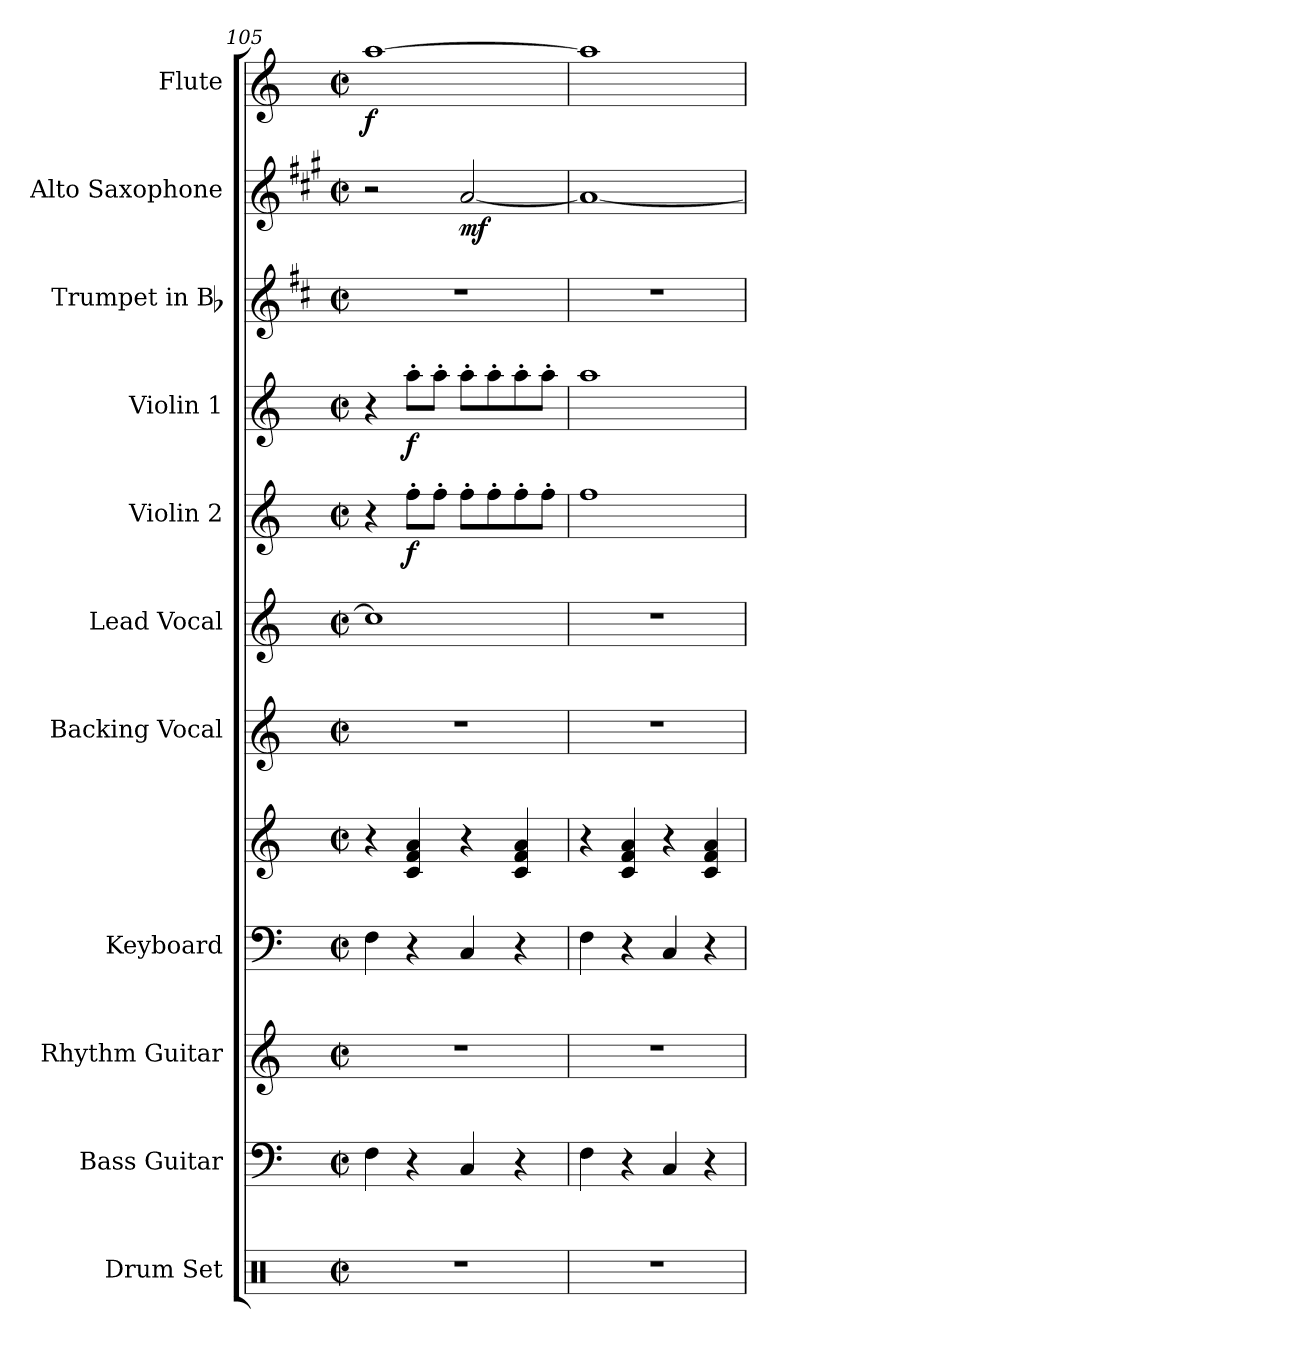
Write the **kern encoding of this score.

**kern	**kern	**kern	**kern	**kern	**kern	**kern	**kern	**dynam	**kern	**dynam	**kern	**kern	**dynam	**kern	**dynam
*part11	*part10	*part9	*part8	*part8	*part7	*part6	*part5	*part5	*part4	*part4	*part3	*part2	*part2	*part1	*part1
*staff12	*staff11	*staff10	*staff9	*staff8	*staff7	*staff6	*staff5	*staff5	*staff4	*staff4	*staff3	*staff2	*staff2	*staff1	*staff1
*I"Drum Set	*I"Bass Guitar	*I"Rhythm Guitar	*I"Keyboard	*	*I"Backing Vocal	*I"Lead Vocal	*I"Violin 2	*	*I"Violin 1	*	*I"Trumpet in Bb	*I"Alto Saxophone	*	*I"Flute	*
*I'Dr.	*I'Bass	*I'Rhy.	*I'Kbd.	*	*	*	*I'Vln. 2	*	*I'Vln. 1	*	*I'Tpt.	*I'Alto Sax.	*	*I'Fl.	*
*clefX	*clefF4	*clefG2	*clefF4	*clefG2	*clefG2	*clefG2	*clefG2	*	*clefG2	*	*clefG2	*clefG2	*	*clefG2	*
*	*ITrd7c12	*ITrd7c12	*	*	*	*	*	*	*	*	*ITrd1c2	*ITrd5c9	*	*	*
*k[]	*k[]	*k[]	*k[]	*k[]	*k[]	*k[]	*k[]	*	*k[]	*	*k[]	*k[]	*	*k[]	*
*C:	*C:	*C:	*C:	*C:	*C:	*C:	*C:	*	*C:	*	*C:	*C:	*	*C:	*
*M2/2	*M2/2	*M2/2	*M2/2	*M2/2	*M2/2	*M2/2	*M2/2	*	*M2/2	*	*M2/2	*M2/2	*	*M2/2	*
*met(c|)	*met(c|)	*met(c|)	*met(c|)	*met(c|)	*met(c|)	*met(c|)	*met(c|)	*	*met(c|)	*	*met(c|)	*met(c|)	*	*met(c|)	*
=105	=105	=105	=105	=105	=105	=105	=105	=105	=105	=105	=105	=105	=105	=105	=105
1r	4FFi\	1r	4Fi\	4r	1r	1cci]	4r	.	4r	.	1r	2r	.	[>1aai	f
.	4r	.	4r	4ci/ 4fi 4ai	.	.	8ff'i\L	f	8aa'i\L	f	.	.	.	.	.
.	.	.	.	.	.	.	8ff'i\J	.	8aa'i\J	.	.	.	.	.	.
.	4CCi/	.	4Ci/	4r	.	.	8ff'i\L	.	8aa'i\L	.	.	[<2ci/	mf	.	.
.	.	.	.	.	.	.	8ff'i\	.	8aa'i\	.	.	.	.	.	.
.	4r	.	4r	4ci/ 4fi 4ai	.	.	8ff'i\	.	8aa'i\	.	.	.	.	.	.
.	.	.	.	.	.	.	8ff'i\J	.	8aa'i\J	.	.	.	.	.	.
=106	=106	=106	=106	=106	=106	=106	=106	=106	=106	=106	=106	=106	=106	=106	=106
1r	4FFi\	1r	4Fi\	4r	1r	1r	1ffi	.	1aai	.	1r	1ci_<	.	1aai]	.
.	4r	.	4r	4ci/ 4fi 4ai	.	.	.	.	.	.	.	.	.	.	.
.	4CCi/	.	4Ci/	4r	.	.	.	.	.	.	.	.	.	.	.
.	4r	.	4r	4ci/ 4fi 4ai	.	.	.	.	.	.	.	.	.	.	.
=	=	=	=	=	=	=	=	=	=	=	=	=	=	=	=
*-	*-	*-	*-	*-	*-	*-	*-	*-	*-	*-	*-	*-	*-	*-	*-
